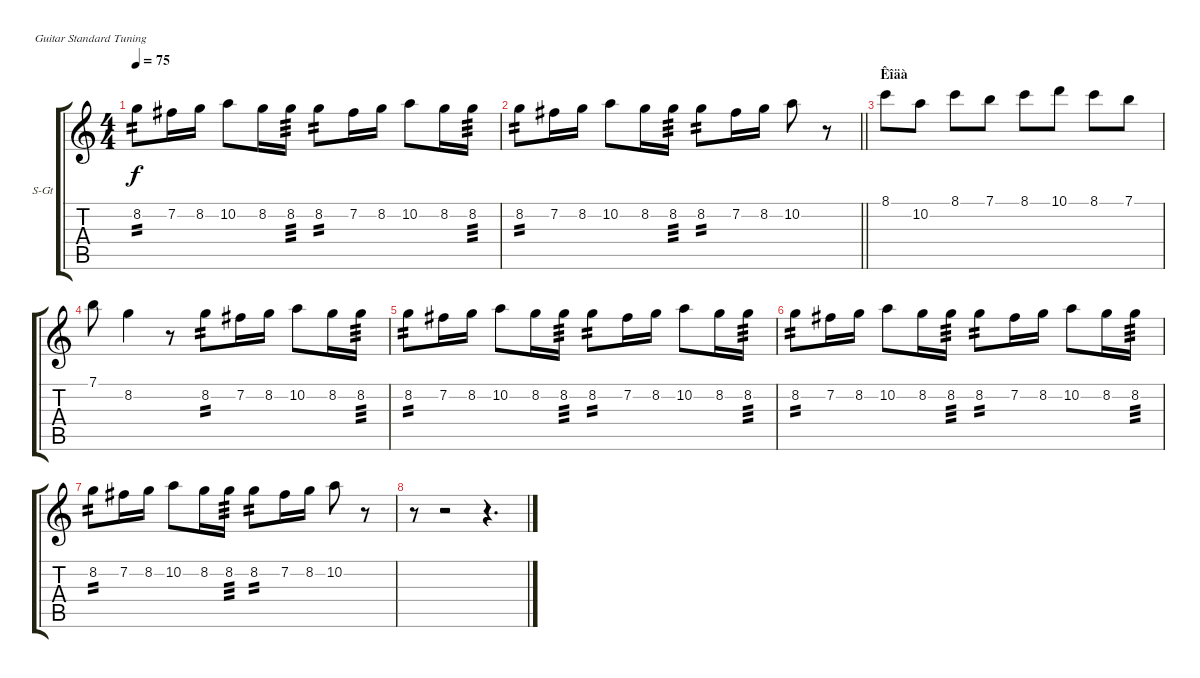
\bracketExtendMode groupsimilarinstruments
\firstSystemTrackNameOrientation horizontal
\otherSystemsTrackNameOrientation horizontal
\track ("Ñîëî" "S-Gt") {instrument acousticguitarsteel}
\staff {score tabs}
\tuning (E4 B3 G3 D3 A2 E2)
\ts (4 4)
\tempo 75
\clef g2
\ks c
8.2.8{tp 2 dy f} 7.2.16 8.2.16 10.2.8 8.2.16 8.2.16{tp 3} 8.2.8{tp 2} 7.2.16 8.2.16 10.2.8 8.2.16 8.2.16{tp 3} |
\barLineRight lightlight
8.2.8{tp 2} 7.2.16 8.2.16 10.2.8 8.2.16 8.2.16{tp 3} 8.2.8{tp 2} 7.2.16 8.2.16 10.2.8 r.8 |
\section ("" "Êîäà")
8.1.8 10.2.8 8.1.8 7.1.8 8.1.8 10.1.8 8.1.8 7.1.8 |
7.1.8 8.2.4 r.8 8.2.8{tp 2} 7.2.16 8.2.16 10.2.8 8.2.16 8.2.16{tp 3} |
8.2.8{tp 2} 7.2.16 8.2.16 10.2.8 8.2.16 8.2.16{tp 3} 8.2.8{tp 2} 7.2.16 8.2.16 10.2.8 8.2.16 8.2.16{tp 3} |
8.2.8{tp 2} 7.2.16 8.2.16 10.2.8 8.2.16 8.2.16{tp 3} 8.2.8{tp 2} 7.2.16 8.2.16 10.2.8 8.2.16 8.2.16{tp 3} |
8.2.8{tp 2} 7.2.16 8.2.16 10.2.8 8.2.16 8.2.16{tp 3} 8.2.8{tp 2} 7.2.16 8.2.16 10.2.8 r.8 |
r.8 r.2 r.4{d}
